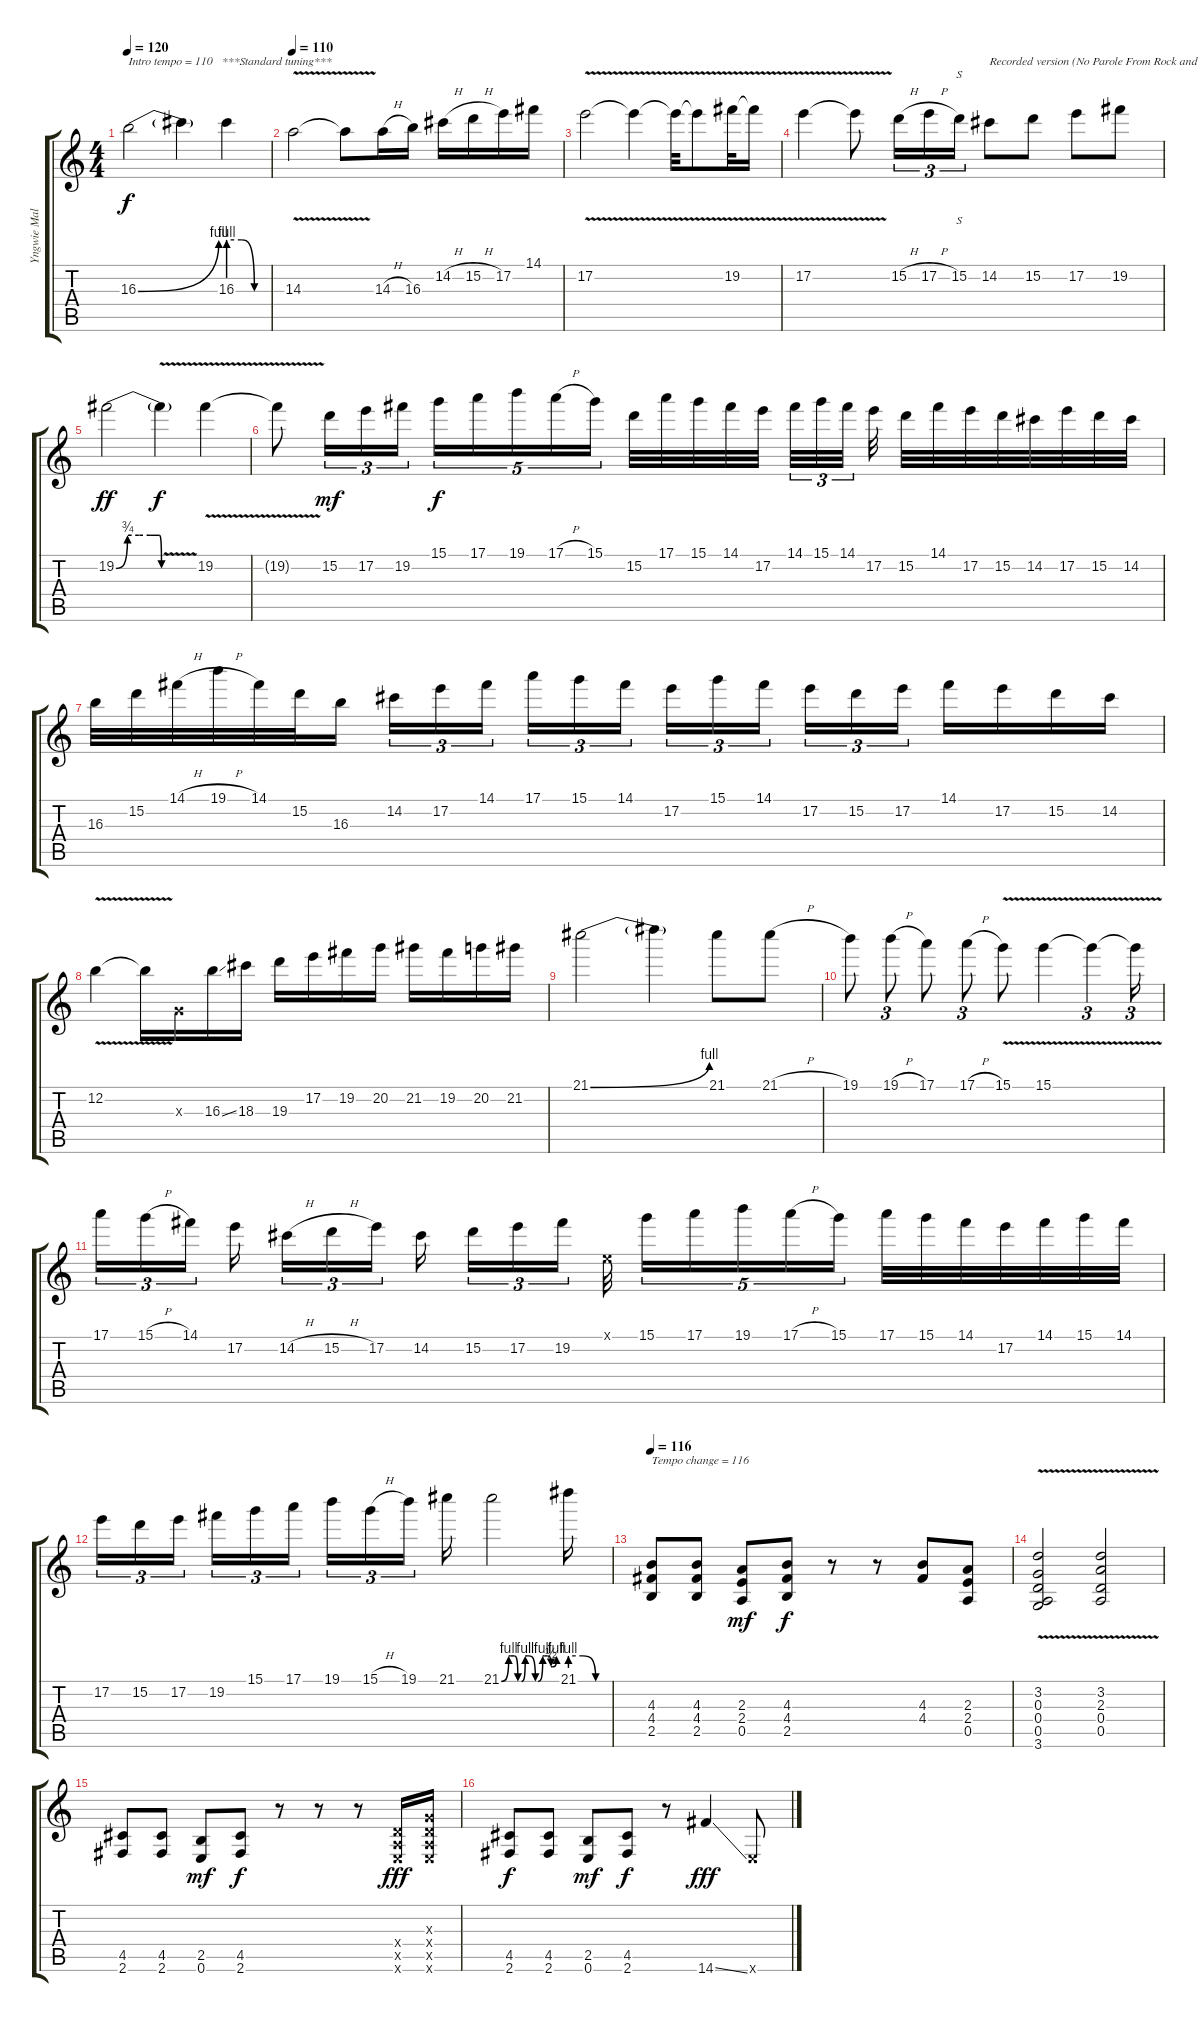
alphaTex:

\track ("Yngwie Malmsteen" "Yngwie Mal") {instrument overdrivenguitar}
\staff {score tabs}
\tuning (E4 B3 G3 D3 A2 E2) {hide}
\ts (4 4)
\tempo 120
\tempo 110
\tempo 120
\clef g2
\ks c
16.3{be (bend 0 0 60 4)}.2{txt "Intro tempo = 110   ***Standard tuning***" dy f instrument overdrivenguitar} 16.3{t}.4 16.3{be (custom 0 4 20 4 40 0 60 0)}.4 |
\tempo 110
14.3{v}.2 14.3{t}.8 14.3{h}.16 16.3.16 14.2{h}.16 15.2{h}.16 17.2.16 14.1.16 |
17.2{v}.2 17.2{v t}.4 17.2{v t}.32 17.2{v t}.8 19.2{v}.32 19.2{v t}.16 |
17.2{v}.4 17.2{v t}.8 15.2{h}.16{tu (3 2)} 17.2{h}.16{tu (3 2)} 15.2.16{s tu (3 2)} 14.2.8{txt "Recorded version (No Parole From Rock and Roll)"} 15.2.8 17.2.8 19.2.8 |
19.2{be (custom 0 0 15 3 30 3 45 3 50 3 57 3 60 0)}.2{dy ff} 19.2{v t}.4{dy f} 19.2{v}.4 |
19.2{v t}.8 15.2.16{tu (3 2) dy mf} 17.2.16{tu (3 2)} 19.2.16{tu (3 2)} 15.1.16{tu (5 4) dy f} 17.1.16{tu (5 4)} 19.1.16{tu (5 4)} 17.1{h}.16{tu (5 4)} 15.1.16{tu (5 4)} 15.2.32 17.1.32 15.1.32 14.1.32 17.2.32{beam splitsecondary} 14.1.32{tu (3 2)} 15.1.32{tu (3 2)} 14.1.32{tu (3 2) beam splitsecondary} 17.2.32 15.2.32 14.1.32 17.2.32 15.2.32 14.2.32 17.2.32 15.2.32 14.2.32 |
16.3.32 15.2.32 14.1{h}.32 19.1{h}.32 14.1.32 15.2.32 16.3.16 14.2.16{tu (3 2)} 17.2.16{tu (3 2)} 14.1.16{tu (3 2) beam splitsecondary} 17.1.16{tu (3 2)} 15.1.16{tu (3 2)} 14.1.16{tu (3 2)} 17.2.16{tu (3 2)} 15.1.16{tu (3 2)} 14.1.16{tu (3 2) beam splitsecondary} 17.2.16{tu (3 2)} 15.2.16{tu (3 2)} 17.2.16{tu (3 2)} 14.1.16 17.2.16 15.2.16 14.2.16 |
12.2{v}.4 12.2{t}.16 0.3{x}.16 16.3{ss}.16 18.3.16 19.3.16 17.2.16 19.2.16 20.2.16 21.2.16 19.2.16 20.2.16 21.2.16 |
21.1{be (bend 0 0 60 4)}.2 21.1{t}.4 21.1.8 21.1{h}.8 |
19.1.8 19.1{h}.8{tu (3 2)} 17.1.8 17.1{h}.8{tu (3 2)} 15.1{v}.8 15.1{v}.4 15.1{v t}.4{tu (3 2)} 15.1{v t}.16{tu (3 2)} |
17.1.16{tu (3 2)} 15.1{h}.16{tu (3 2)} 14.1.16{tu (3 2) beam splitsecondary} 17.2.16{beam splitsecondary} 14.2{h}.16{tu (3 2)} 15.2{h}.16{tu (3 2)} 17.2.16{tu (3 2) beam splitsecondary} 14.2.16{beam splitsecondary} 15.2.16{tu (3 2)} 17.2.16{tu (3 2)} 19.2.16{tu (3 2)} 0.1{x}.32{beam splitsecondary} 15.1.16{tu (5 4)} 17.1.16{tu (5 4)} 19.1.16{tu (5 4)} 17.1{h}.16{tu (5 4)} 15.1.16{tu (5 4)} 17.1.32 15.1.32 14.1.32 17.2.32 14.1.32 15.1.32 14.1.32 |
17.2.16{tu (3 2)} 15.2.16{tu (3 2)} 17.2.16{tu (3 2) beam splitsecondary} 19.2.16{tu (3 2)} 15.1.16{tu (3 2)} 17.1.16{tu (3 2)} 19.1.16{tu (3 2)} 15.1{h}.16{tu (3 2)} 19.1.16{tu (3 2) beam splitsecondary} 21.1.16 21.1{be (custom 0 0 8 4 10 4 14 4 18 0 20 0 22 0 26 4 28 4 30 4 37 0 40 0 45 4 47 4 50 4 54 2 56 2 60 4)}.2 21.1{be (custom 0 4 20 4 40 0 60 0)}.16 |
\tempo 116
(4.3 4.4 2.5).8{txt "Tempo change = 116"} (4.3 4.4 2.5).8 (2.3 2.4 0.5).8{dy mf} (4.3 4.4 2.5).8{dy f} r.8 r.8 (4.3 4.4).8 (2.3 2.4 0.5).8 |
(3.2{v} 0.3{v} 0.4{v} 0.5{v} 3.6{v}).2 (3.2{v} 2.3{v} 0.4{v} 0.5{v}).2 |
(4.5 2.6).8 (4.5 2.6).8 (2.5 0.6).8{dy mf} (4.5 2.6).8{dy f} r.8 r.8 r.8 (0.4{x} 0.5{x} 0.6{x}).16{dy fff} (0.3{x} 0.4{x} 0.5{x} 0.6{x}).16 |
(4.5 2.6).8{dy f} (4.5 2.6).8 (2.5 0.6).8{dy mf} (4.5 2.6).8{dy f} r.8 14.6{ss}.4{dy fff instrument guitarfretnoise} 0.6{x}.8{instrument overdrivenguitar}
